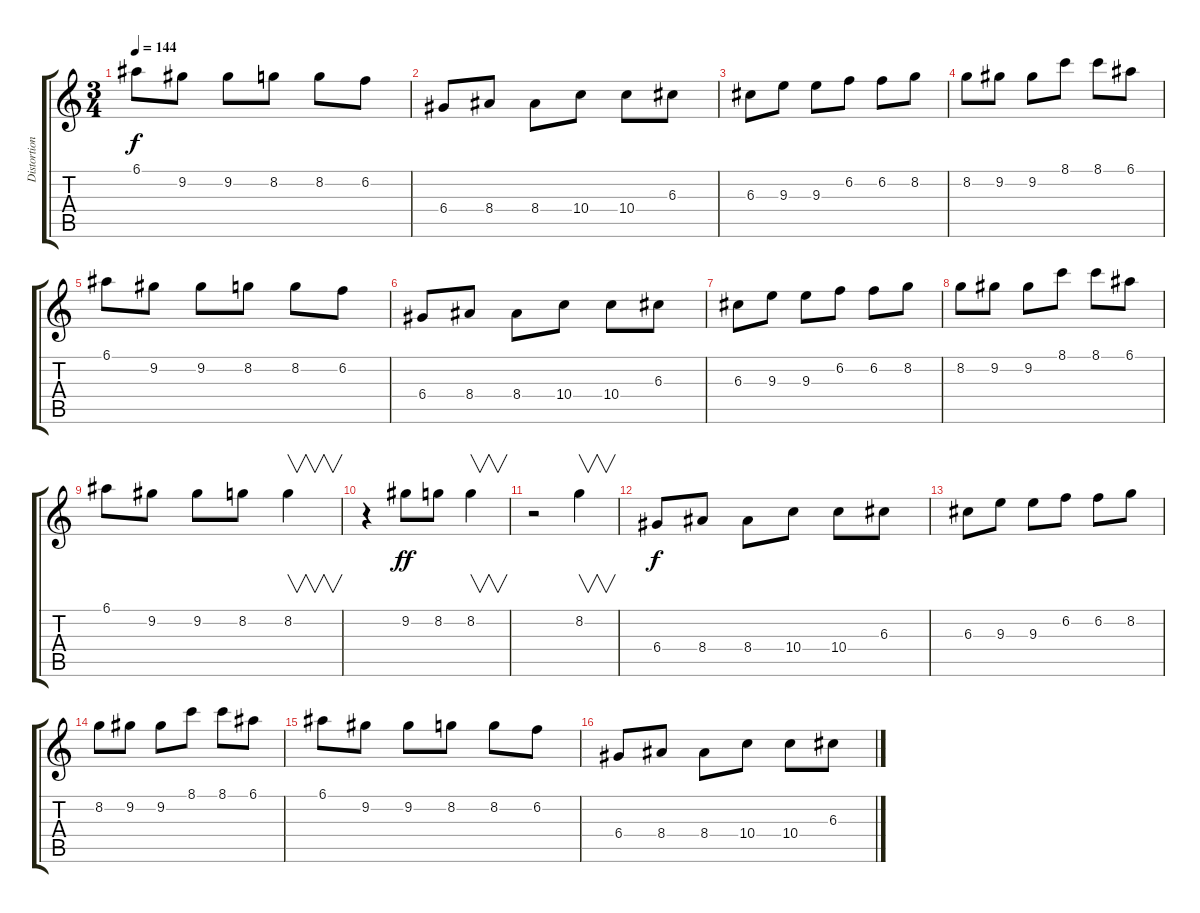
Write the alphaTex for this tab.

\track ("Distortion Guitar" "Distortion") {instrument distortionguitar}
\staff {score tabs}
\tuning (E4 B3 G3 D3 A2 E2) {hide}
\ts (3 4)
\tempo 144
\clef g2
\ks c
6.1.8{dy f} 9.2.8 9.2.8 8.2.8 8.2.8 6.2.8 |
6.4.8 8.4.8 8.4.8 10.4.8 10.4.8 6.3.8 |
6.3.8 9.3.8 9.3.8 6.2.8 6.2.8 8.2.8 |
8.2.8 9.2.8 9.2.8 8.1.8 8.1.8 6.1.8 |
6.1.8 9.2.8 9.2.8 8.2.8 8.2.8 6.2.8 |
6.4.8 8.4.8 8.4.8 10.4.8 10.4.8 6.3.8 |
6.3.8 9.3.8 9.3.8 6.2.8 6.2.8 8.2.8 |
8.2.8 9.2.8 9.2.8 8.1.8 8.1.8 6.1.8 |
6.1.8 9.2.8 9.2.8 8.2.8 8.2.4{v} |
r.4 9.2.8{dy ff} 8.2.8 8.2.4{v} |
r.2 8.2.4{v} |
6.4.8{dy f} 8.4.8 8.4.8 10.4.8 10.4.8 6.3.8 |
6.3.8 9.3.8 9.3.8 6.2.8 6.2.8 8.2.8 |
8.2.8 9.2.8 9.2.8 8.1.8 8.1.8 6.1.8 |
6.1.8 9.2.8 9.2.8 8.2.8 8.2.8 6.2.8 |
6.4.8 8.4.8 8.4.8 10.4.8 10.4.8 6.3.8
